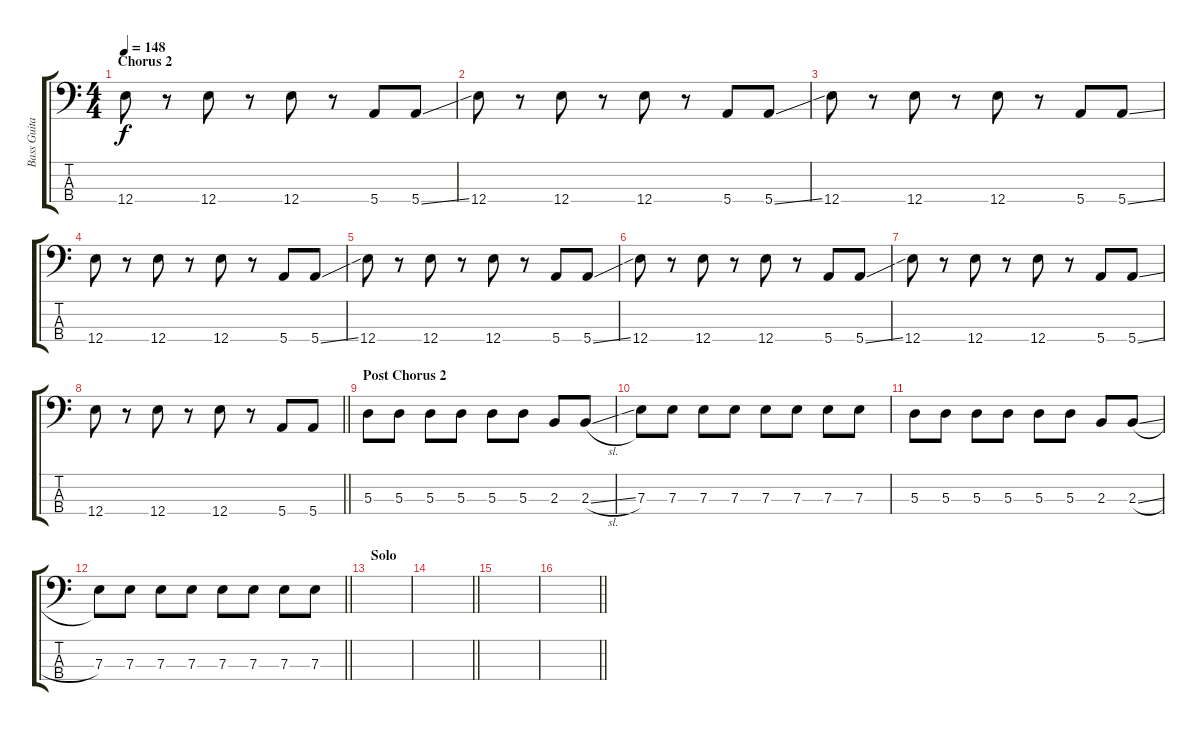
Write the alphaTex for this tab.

\track ("Bass Guitar (Russell Leetch)" "Bass Guita") {instrument electricbassfinger}
\staff {score tabs}
\tuning (G2 D2 A1 E1) {hide}
\ts (4 4)
\section ("" "Chorus 2")
\tempo 148
\clef f4
\ks c
12.4.8{dy f} r.8 12.4.8 r.8 12.4.8 r.8 5.4.8 5.4{ss}.8 |
12.4.8 r.8 12.4.8 r.8 12.4.8 r.8 5.4.8 5.4{ss}.8 |
12.4.8 r.8 12.4.8 r.8 12.4.8 r.8 5.4.8 5.4{ss}.8 |
12.4.8 r.8 12.4.8 r.8 12.4.8 r.8 5.4.8 5.4{ss}.8 |
12.4.8 r.8 12.4.8 r.8 12.4.8 r.8 5.4.8 5.4{ss}.8 |
12.4.8 r.8 12.4.8 r.8 12.4.8 r.8 5.4.8 5.4{ss}.8 |
12.4.8 r.8 12.4.8 r.8 12.4.8 r.8 5.4.8 5.4{ss}.8 |
\barLineRight lightlight
12.4.8 r.8 12.4.8 r.8 12.4.8 r.8 5.4.8 5.4.8 |
\section ("" "Post Chorus 2")
5.3.8 5.3.8 5.3.8 5.3.8 5.3.8 5.3.8 2.3.8 2.3{sl}.8 |
7.3.8 7.3.8 7.3.8 7.3.8 7.3.8 7.3.8 7.3.8 7.3.8 |
5.3.8 5.3.8 5.3.8 5.3.8 5.3.8 5.3.8 2.3.8 2.3{sl}.8 |
\barLineRight lightlight
7.3.8 7.3.8 7.3.8 7.3.8 7.3.8 7.3.8 7.3.8 7.3.8 |
\section ("" "Solo")
|
\barLineRight lightlight
|
|
\barLineRight lightlight
